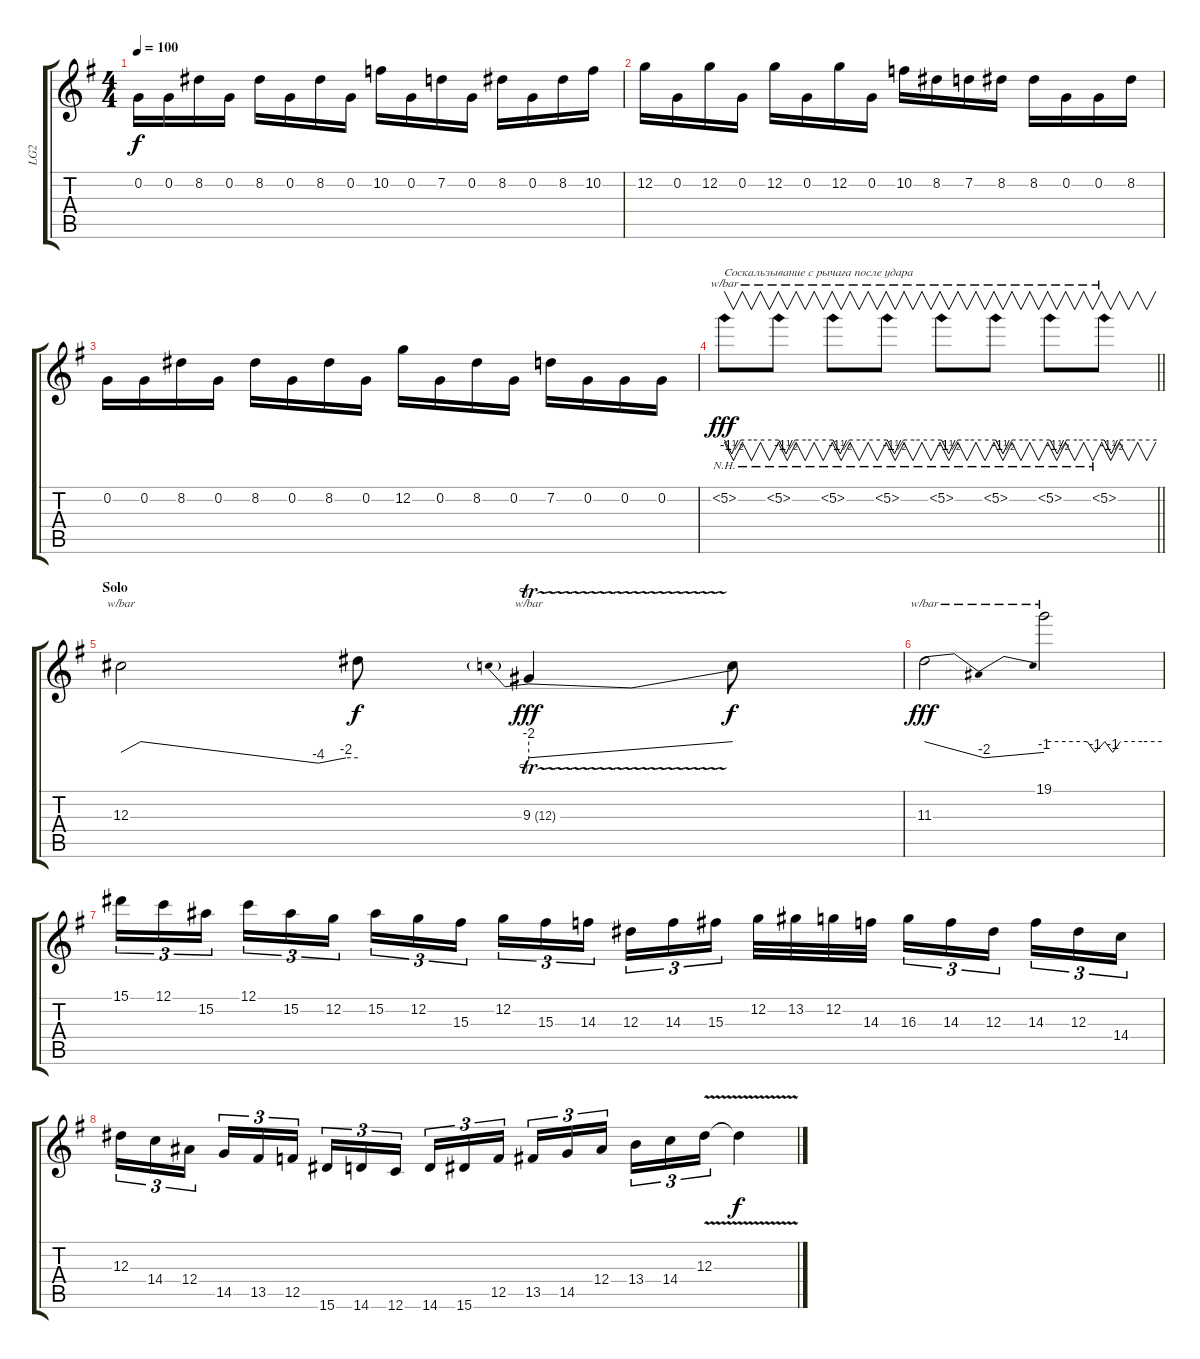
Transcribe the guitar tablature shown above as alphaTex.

\track ("LG2" "LG2") {instrument distortionguitar}
\staff {score tabs}
\tuning (C4 G3 Eb3 Bb2 F2 C2) {hide}
\ts (4 4)
\tempo 100
\clef g2
\ks eminor
0.2.16{dy f} 0.2.16 8.2.16 0.2.16 8.2.16 0.2.16 8.2.16 0.2.16 10.2.16 0.2.16 7.2.16 0.2.16 8.2.16 0.2.16 8.2.16 10.2.16 |
12.2.16 0.2.16 12.2.16 0.2.16 12.2.16 0.2.16 12.2.16 0.2.16 10.2.16 8.2.16 7.2.16 8.2.16 8.2.16 0.2.16 0.2.16 8.2.16 |
0.2.16 0.2.16 8.2.16 0.2.16 8.2.16 0.2.16 8.2.16 0.2.16 12.2.16 0.2.16 8.2.16 0.2.16 7.2.16 0.2.16 0.2.16 0.2.16 |
\barLineRight lightlight
5.2{nh}.8{v tbe (custom default 0 0 8 -6 15 0 30 0 60 0) txt "Соскальзывание с рычага после удара" dy fff} 5.2{nh}.8{v tbe (custom default 0 0 8 -6 15 0 30 0 60 0)} 5.2{nh}.8{v tbe (custom default 0 0 8 -6 15 0 30 0 60 0)} 5.2{nh}.8{v tbe (custom default 0 0 8 -6 15 0 30 0 60 0)} 5.2{nh}.8{v tbe (custom default 0 0 8 -6 15 0 30 0 60 0)} 5.2{nh}.8{v tbe (custom default 0 0 8 -6 15 0 30 0 60 0)} 5.2{nh}.8{v tbe (custom default 0 0 8 -6 15 0 30 0 60 0)} 5.2{nh}.8{v tbe (custom default 0 0 8 -6 15 0 30 0 60 0)} |
\section ("" "Solo")
12.3.2{tbe (custom default 0 -4 5 0 50 -16 57 -8 60 -8)} 12.3{t}.8{dy f} 9.3{tr (12 32)}.4{tbe (predivedive default 0 -8 60 0) dy fff} 9.3{t}.8{dy f} |
11.3.2{tbe (dip default 0 0 48 -8 60 -4) dy fff} 19.1.2{tbe (custom default 0 0 22 0 26 -4 31 0 35 -4 39 0 50 0 60 0)} |
15.1.16{tu (3 2)} 12.1.16{tu (3 2)} 15.2.16{tu (3 2) beam splitsecondary} 12.1.16{tu (3 2)} 15.2.16{tu (3 2)} 12.2.16{tu (3 2)} 15.2.16{tu (3 2)} 12.2.16{tu (3 2)} 15.3.16{tu (3 2) beam splitsecondary} 12.2.16{tu (3 2)} 15.3.16{tu (3 2)} 14.3.16{tu (3 2)} 12.3.16{tu (3 2)} 14.3.16{tu (3 2)} 15.3.16{tu (3 2) beam splitsecondary} 12.2.32 13.2.32 12.2.32 14.3.32 16.3.16{tu (3 2)} 14.3.16{tu (3 2)} 12.3.16{tu (3 2) beam splitsecondary} 14.3.16{tu (3 2)} 12.3.16{tu (3 2)} 14.4.16{tu (3 2)} |
12.3.16{tu (3 2)} 14.4.16{tu (3 2)} 12.4.16{tu (3 2) beam splitsecondary} 14.5.16{tu (3 2)} 13.5.16{tu (3 2)} 12.5.16{tu (3 2)} 15.6.16{tu (3 2)} 14.6.16{tu (3 2)} 12.6.16{tu (3 2) beam splitsecondary} 14.6.16{tu (3 2)} 15.6.16{tu (3 2)} 12.5.16{tu (3 2)} 13.5.16{tu (3 2)} 14.5.16{tu (3 2)} 12.4.16{tu (3 2) beam splitsecondary} 13.4.16{tu (3 2)} 14.4.16{tu (3 2)} 12.3{v}.16{tu (3 2)} 12.3{t}.4{dy f}
